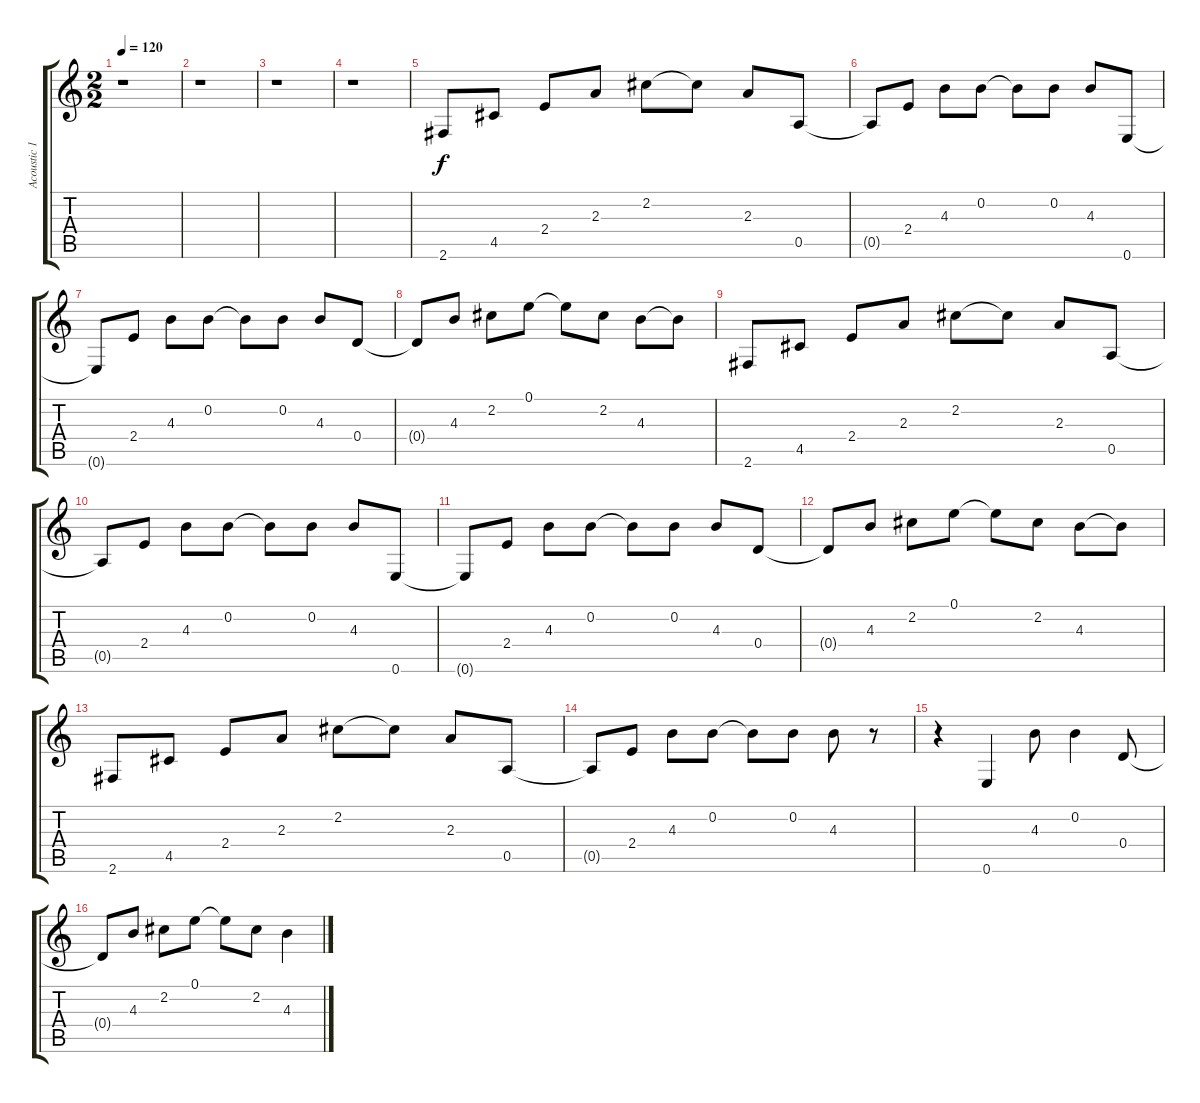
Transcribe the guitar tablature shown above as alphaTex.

\track ("Acoustic 1" "Acoustic 1") {instrument acousticguitarnylon}
\staff {score tabs}
\tuning (E4 B3 G3 D3 A2 E2) {hide}
\ts (2 2)
\tempo 120
\clef g2
\ks c
r.1{dy f} |
r.1 |
r.1 |
r.1 |
2.6.8 4.5.8 2.4.8 2.3.8 2.2.8 2.2{t}.8 2.3.8 0.5.8 |
0.5{t}.8 2.4.8 4.3.8 0.2.8 0.2{t}.8 0.2.8 4.3.8 0.6.8 |
0.6{t}.8 2.4.8 4.3.8 0.2.8 0.2{t}.8 0.2.8 4.3.8 0.4.8 |
0.4{t}.8 4.3.8 2.2.8 0.1.8 0.1{t}.8 2.2.8 4.3.8 4.3{t}.8 |
2.6.8 4.5.8 2.4.8 2.3.8 2.2.8 2.2{t}.8 2.3.8 0.5.8 |
0.5{t}.8 2.4.8 4.3.8 0.2.8 0.2{t}.8 0.2.8 4.3.8 0.6.8 |
0.6{t}.8 2.4.8 4.3.8 0.2.8 0.2{t}.8 0.2.8 4.3.8 0.4.8 |
0.4{t}.8 4.3.8 2.2.8 0.1.8 0.1{t}.8 2.2.8 4.3.8 4.3{t}.8 |
2.6.8 4.5.8 2.4.8 2.3.8 2.2.8 2.2{t}.8 2.3.8 0.5.8 |
0.5{t}.8 2.4.8 4.3.8 0.2.8 0.2{t}.8 0.2.8 4.3.8 r.8 |
r.4 0.6.4 4.3.8 0.2.4 0.4.8 |
0.4{t}.8 4.3.8 2.2.8 0.1.8 0.1{t}.8 2.2.8 4.3.4
